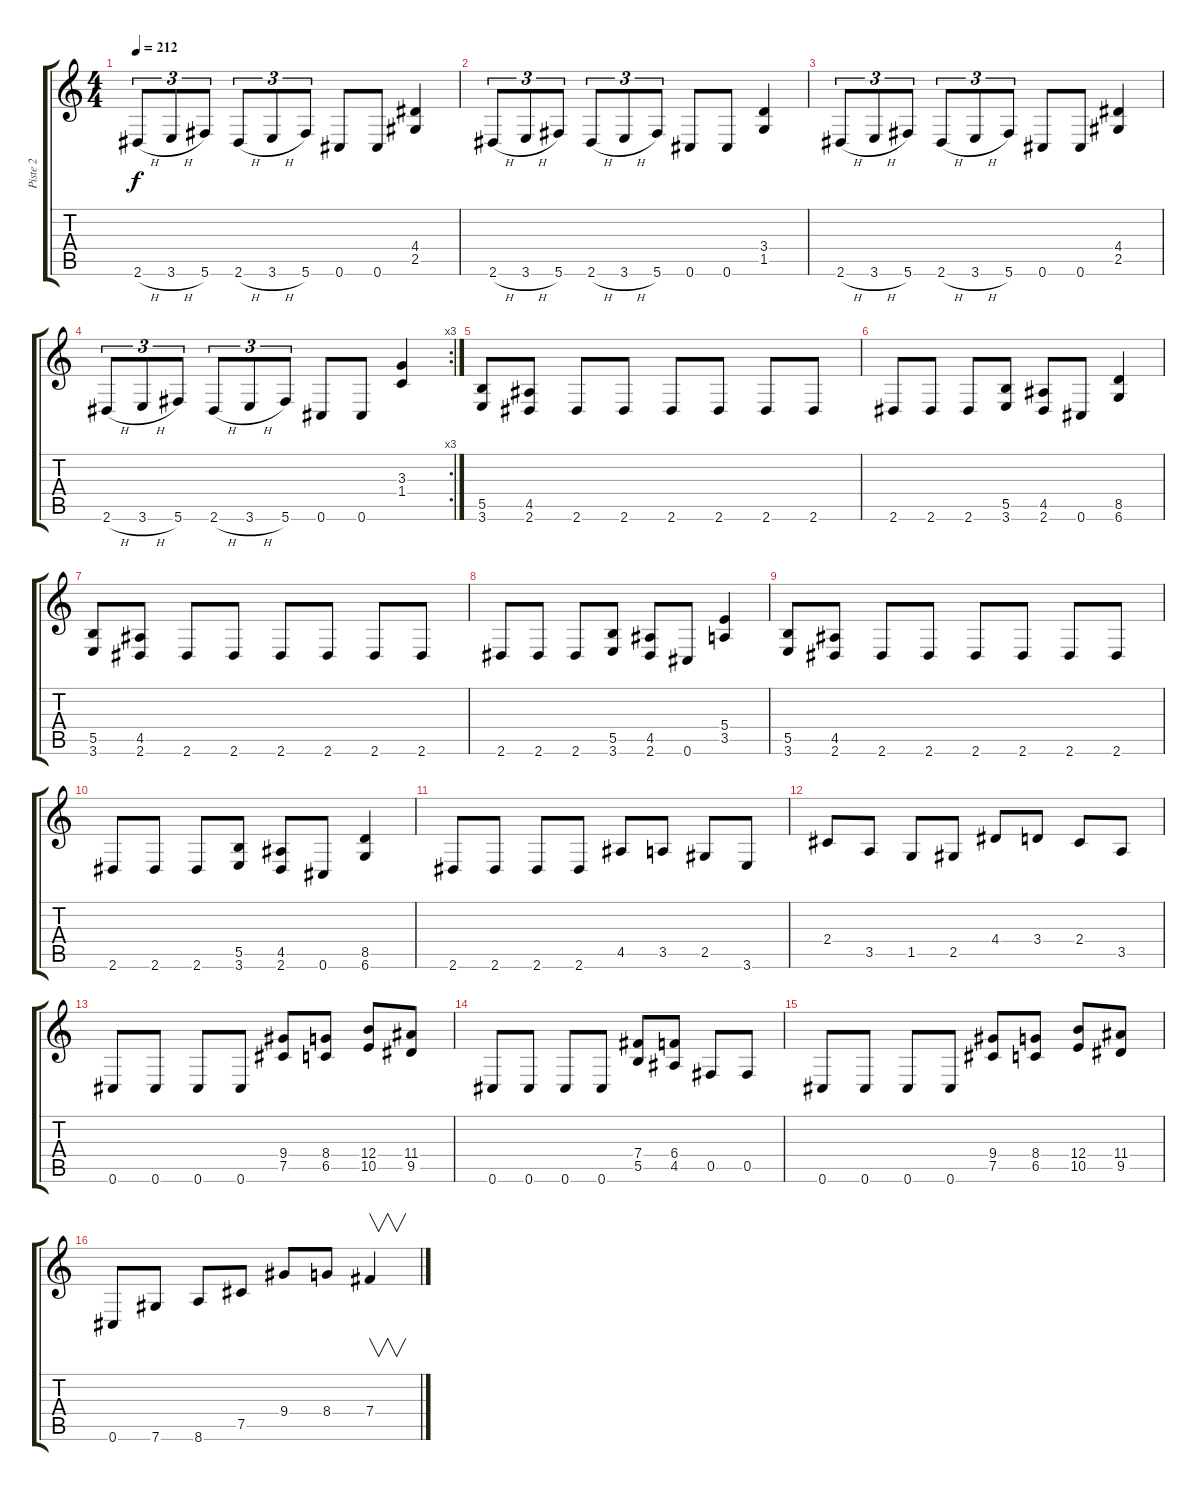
\track ("Piste 2" "Piste 2") {instrument distortionguitar}
\staff {score tabs}
\tuning (Db4 Ab3 E3 B2 Gb2 Db2) {hide}
\ts (4 4)
\tempo 212
\clef g2
\ks c
2.6{h}.8{tu (3 2) dy f} 3.6{h}.8{tu (3 2)} 5.6.8{tu (3 2)} 2.6{h}.8{tu (3 2)} 3.6{h}.8{tu (3 2)} 5.6.8{tu (3 2)} 0.6.8 0.6.8 (4.4 2.5).4 |
2.6{h}.8{tu (3 2)} 3.6{h}.8{tu (3 2)} 5.6.8{tu (3 2)} 2.6{h}.8{tu (3 2)} 3.6{h}.8{tu (3 2)} 5.6.8{tu (3 2)} 0.6.8 0.6.8 (3.4 1.5).4 |
2.6{h}.8{tu (3 2)} 3.6{h}.8{tu (3 2)} 5.6.8{tu (3 2)} 2.6{h}.8{tu (3 2)} 3.6{h}.8{tu (3 2)} 5.6.8{tu (3 2)} 0.6.8 0.6.8 (4.4 2.5).4 |
\rc 3
2.6{h}.8{tu (3 2)} 3.6{h}.8{tu (3 2)} 5.6.8{tu (3 2)} 2.6{h}.8{tu (3 2)} 3.6{h}.8{tu (3 2)} 5.6.8{tu (3 2)} 0.6.8 0.6.8 (3.3 1.4).4 |
(5.5 3.6).8 (4.5 2.6).8 2.6.8 2.6.8 2.6.8 2.6.8 2.6.8 2.6.8 |
2.6.8 2.6.8 2.6.8 (5.5 3.6).8 (4.5 2.6).8 0.6.8 (8.5 6.6).4 |
(5.5 3.6).8 (4.5 2.6).8 2.6.8 2.6.8 2.6.8 2.6.8 2.6.8 2.6.8 |
2.6.8 2.6.8 2.6.8 (5.5 3.6).8 (4.5 2.6).8 0.6.8 (5.4 3.5).4 |
(5.5 3.6).8 (4.5 2.6).8 2.6.8 2.6.8 2.6.8 2.6.8 2.6.8 2.6.8 |
2.6.8 2.6.8 2.6.8 (5.5 3.6).8 (4.5 2.6).8 0.6.8 (8.5 6.6).4 |
2.6.8 2.6.8 2.6.8 2.6.8 4.5.8 3.5.8 2.5.8 3.6.8 |
2.4.8 3.5.8 1.5.8 2.5.8 4.4.8 3.4.8 2.4.8 3.5.8 |
0.6.8 0.6.8 0.6.8 0.6.8 (9.4 7.5).8 (8.4 6.5).8 (12.4 10.5).8 (11.4 9.5).8 |
0.6.8 0.6.8 0.6.8 0.6.8 (7.4 5.5).8 (6.4 4.5).8 0.5.8 0.5.8 |
0.6.8 0.6.8 0.6.8 0.6.8 (9.4 7.5).8 (8.4 6.5).8 (12.4 10.5).8 (11.4 9.5).8 |
0.6.8 7.6.8 8.6.8 7.5.8 9.4.8 8.4.8 7.4.4{v}
